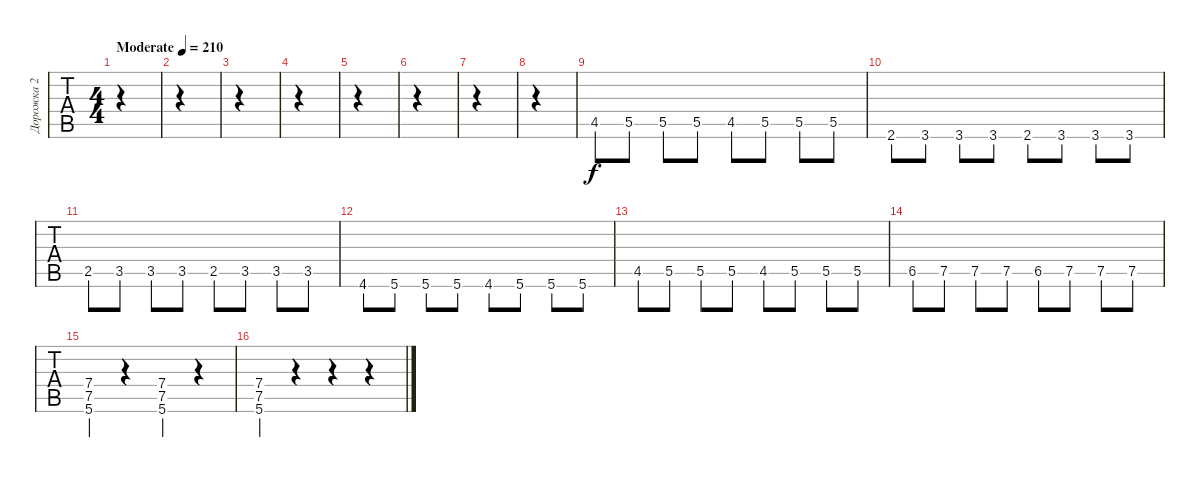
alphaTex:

\track ("Дорожка 2" "Дорожка 2") {instrument distortionguitar}
\staff {tabs}
\tuning (E4 B3 G3 D3 A2 E2) {hide}
\ts (4 4)
\tempo (210 "Moderate")
\clef g2
\ks c
|
|
|
|
|
|
|
|
4.5.8 5.5.8 5.5.8 5.5.8 4.5.8 5.5.8 5.5.8 5.5.8 |
2.6.8 3.6.8 3.6.8 3.6.8 2.6.8 3.6.8 3.6.8 3.6.8 |
2.5.8 3.5.8 3.5.8 3.5.8 2.5.8 3.5.8 3.5.8 3.5.8 |
4.6.8 5.6.8 5.6.8 5.6.8 4.6.8 5.6.8 5.6.8 5.6.8 |
4.5.8 5.5.8 5.5.8 5.5.8 4.5.8 5.5.8 5.5.8 5.5.8 |
6.5.8 7.5.8 7.5.8 7.5.8 6.5.8 7.5.8 7.5.8 7.5.8 |
(7.4 7.5 5.6).4 r.4 (7.4 7.5 5.6).4 r.4 |
(7.4 7.5 5.6).4 r.4 r.4 r.4
